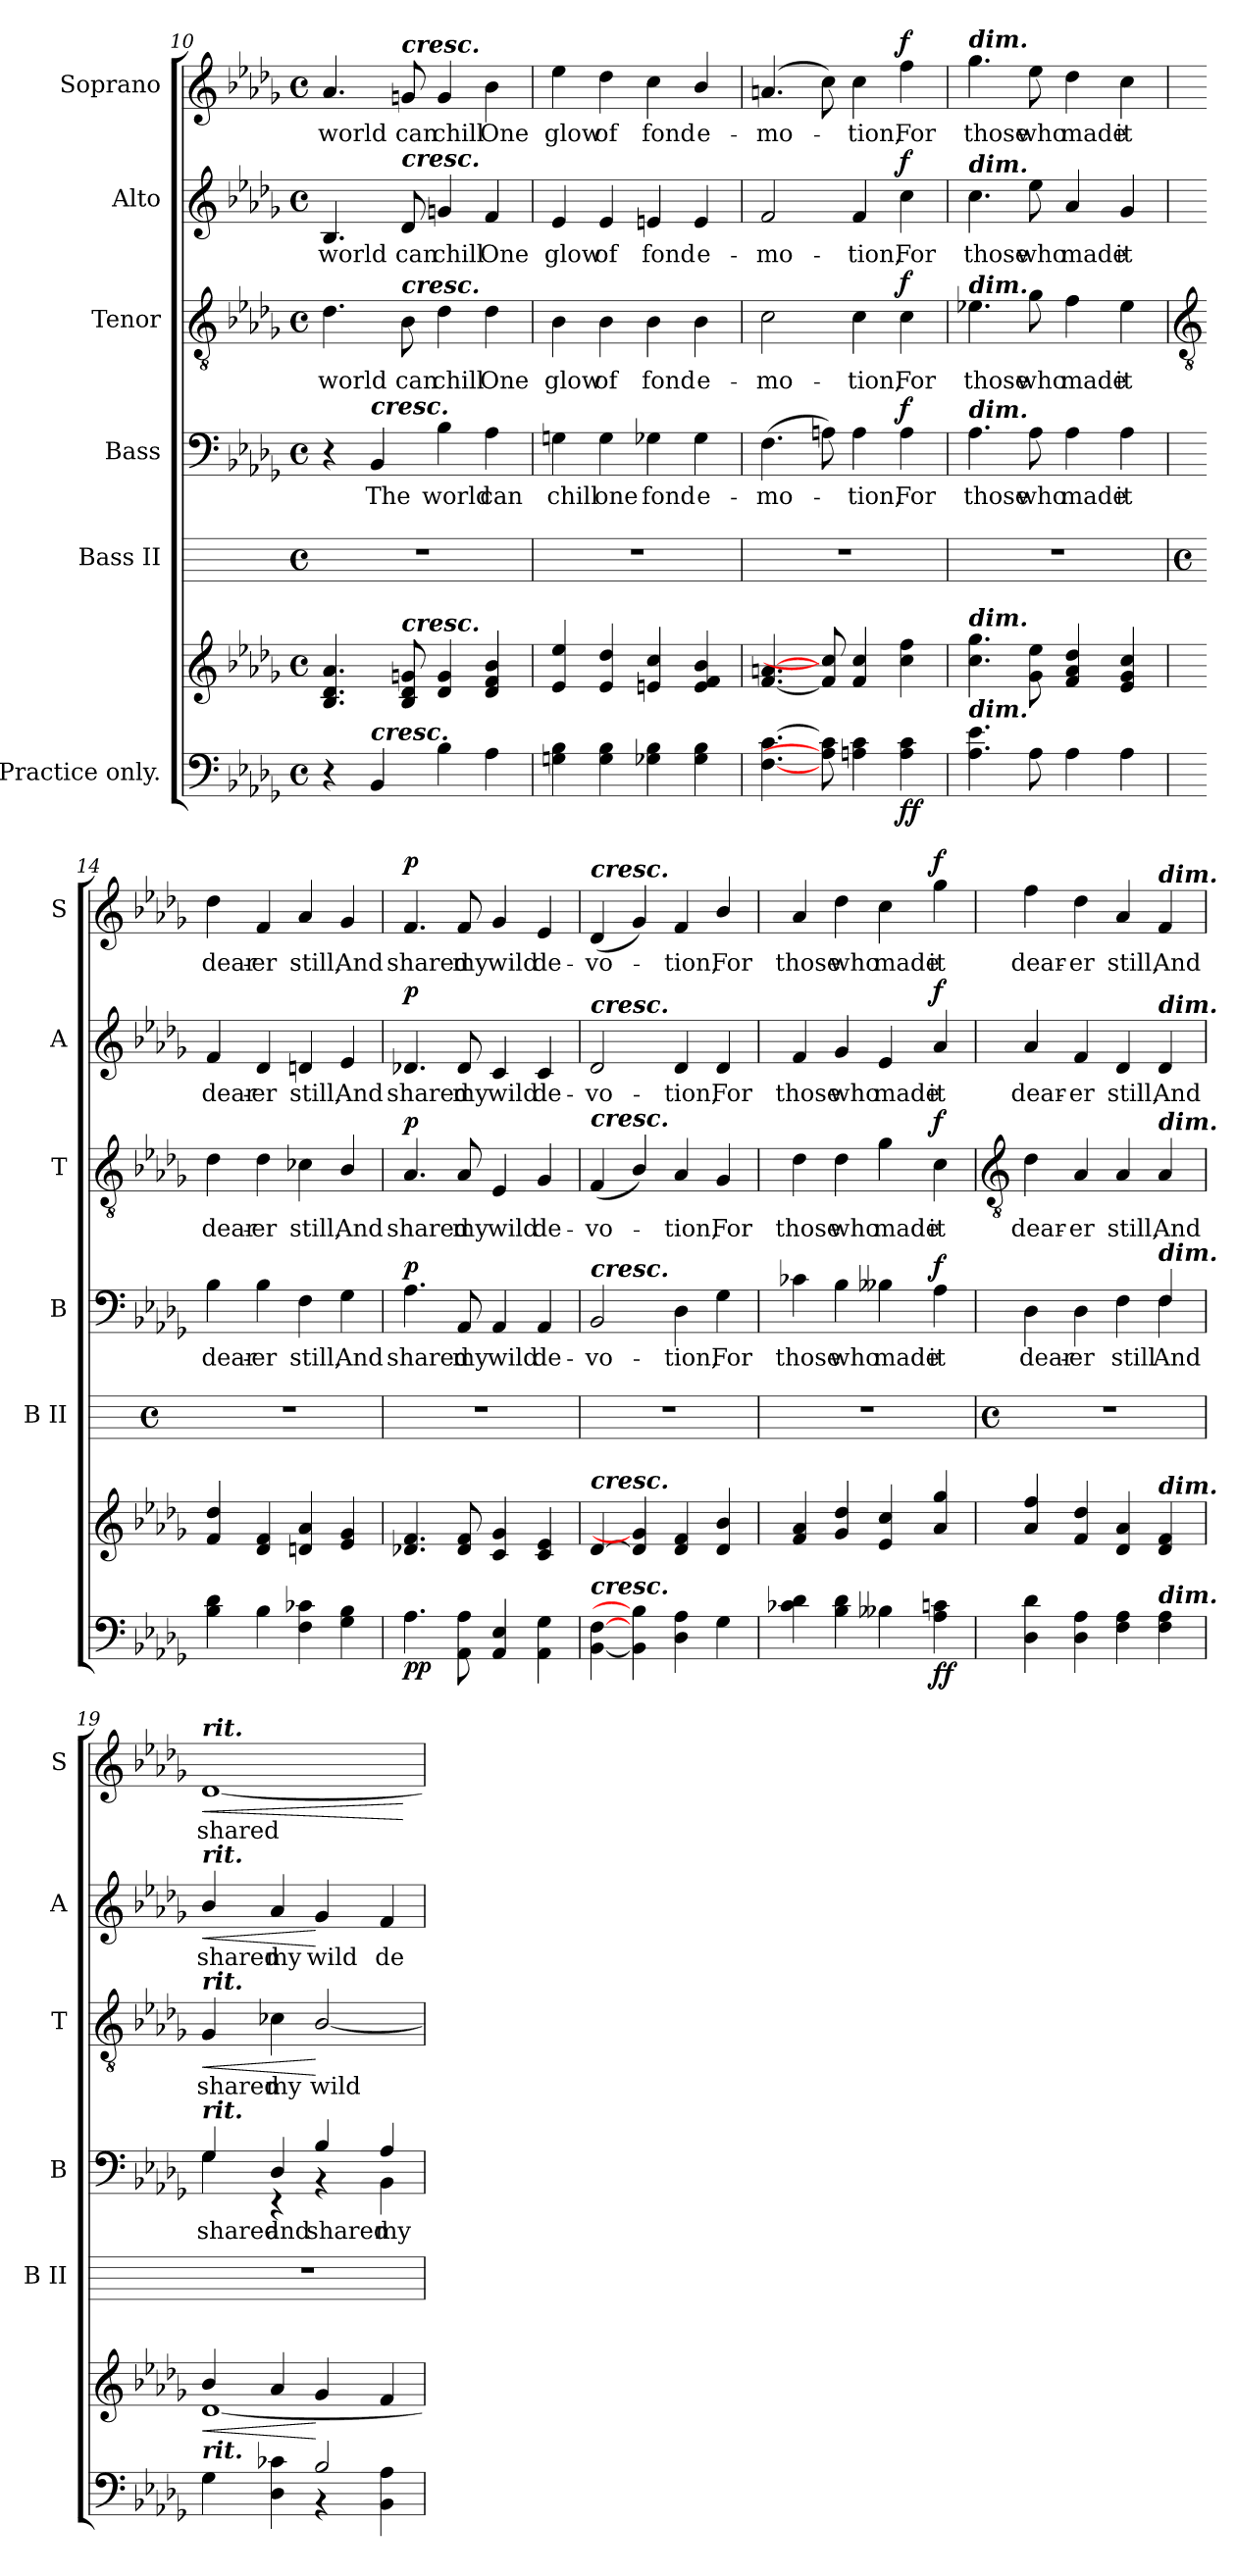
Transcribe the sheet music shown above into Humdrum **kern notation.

**kern	**kern	**dynam	**kern	**kern	**text	**dynam	**kern	**text	**dynam	**kern	**text	**dynam	**kern	**text	**dynam
*part6	*part6	*part6	*part5	*part4	*part4	*part4	*part3	*part3	*part3	*part2	*part2	*part2	*part1	*part1	*part1
*staff7	*staff6	*staff6/7	*staff5	*staff4	*staff4	*staff4	*staff3	*staff3	*staff3	*staff2	*staff2	*staff2	*staff1	*staff1	*staff1
*I"Practice only.	*	*	*I"Bass II	*I"Bass	*	*	*I"Tenor	*	*	*I"Alto	*	*	*I"Soprano	*	*
*	*	*	*I'B II	*I'B	*	*	*I'T	*	*	*I'A	*	*	*I'S	*	*
!!LO:LB:g=z
*clefF4	*clefG2	*	*	*clefF4	*	*	*clefGv2	*	*	*clefG2	*	*	*clefG2	*	*
*k[b-e-a-d-g-]	*k[b-e-a-d-g-]	*	*	*k[b-e-a-d-g-]	*	*	*k[b-e-a-d-g-]	*	*	*k[b-e-a-d-g-]	*	*	*k[b-e-a-d-g-]	*	*
*D-:	*D-:	*	*	*D-:	*	*	*D-:	*	*	*D-:	*	*	*D-:	*	*
*M4/4	*M4/4	*	*M4/4	*M4/4	*	*	*M4/4	*	*	*M4/4	*	*	*M4/4	*	*
*met(c)	*met(c)	*	*met(c)	*met(c)	*	*	*met(c)	*	*	*met(c)	*	*	*met(c)	*	*
=10	=10	=10	=10	=10	=10	=10	=10	=10	=10	=10	=10	=10	=10	=10	=10
!	!	!	!	!	!	!	!	!LO:LY:b	!	!	!LO:LY:b	!	!	!LO:LY:b	!
4r	4.B- 4.d- 4.a-	.	1r	4r	.	.	4.d-	world	.	4.B-	world	.	4.a-	world	.
!	!	!	!	!LO:TX:a:Bi:t=cresc.	!	!	!	!	!	!	!	!	!	!	!
!LO:TX:a:Bi:t=cresc.	!	!	!	!	!	!	!	!	!	!	!	!	!	!	!
!	!	!	!	!	!LO:LY:b	!	!	!	!	!	!	!	!	!	!
4BB-	.	.	.	4BB-	The	.	.	.	.	.	.	.	.	.	.
!	!	!	!	!	!	!	!	!	!	!	!	!	!LO:TX:a:Bi:t=cresc.	!	!
!	!	!	!	!	!	!	!	!	!	!LO:TX:a:Bi:t=cresc.	!	!	!	!	!
!	!	!	!	!	!	!	!LO:TX:a:Bi:t=cresc.	!	!	!	!	!	!	!	!
!	!LO:TX:a:Bi:t=cresc.	!	!	!	!	!	!	!	!	!	!	!	!	!	!
!	!	!	!	!	!	!	!	!LO:LY:b	!	!	!LO:LY:b	!	!	!LO:LY:b	!
.	8B- 8d- 8gn	.	.	.	.	.	8B-	can	.	8d-	can	.	8gn	can	.
!	!	!	!	!	!LO:LY:b	!	!	!LO:LY:b	!	!	!LO:LY:b	!	!	!LO:LY:b	!
4B-	4d- 4g	.	.	4B-	world	.	4d-	chill	.	4gn	chill	.	4g	chill	.
!	!	!	!	!	!LO:LY:b	!	!	!LO:LY:b	!	!	!LO:LY:b	!	!	!LO:LY:b	!
4A-	4d- 4f 4b-	.	.	4A-	can	.	4d-	One	.	4f	One	.	4b-	One	.
=11	=11	=11	=11	=11	=11	=11	=11	=11	=11	=11	=11	=11	=11	=11	=11
!	!	!	!	!	!LO:LY:b	!	!	!LO:LY:b	!	!	!LO:LY:b	!	!	!LO:LY:b	!
4Gn 4B-	4e- 4ee-	.	1r	4Gn	chill	.	4B-	glow	.	4e-	glow	.	4ee-	glow	.
!	!	!	!	!	!LO:LY:b	!	!	!LO:LY:b	!	!	!LO:LY:b	!	!	!LO:LY:b	!
4G 4B-	4e- 4dd-	.	.	4G	one	.	4B-	of	.	4e-	of	.	4dd-	of	.
!	!	!	!	!	!LO:LY:b	!	!	!LO:LY:b	!	!	!LO:LY:b	!	!	!LO:LY:b	!
4G-X 4B-	4en 4cc	.	.	4G-X	fond	.	4B-	fond	.	4en	fond	.	4cc	fond	.
!	!	!	!	!	!LO:LY:b	!	!	!LO:LY:b	!	!	!LO:LY:b	!	!	!LO:LY:b	!
4G- 4B-	4e/ 4f/ 4b-/	.	.	4G-	e-	.	4B-	e-	.	4e	e-	.	4b-/	e-	.
=12	=12	=12	=12	=12	=12	=12	=12	=12	=12	=12	=12	=12	=12	=12	=12
!	!	!	!	!	!LO:LY:b	!	!	!LO:LY:b	!	!	!LO:LY:b	!	!	!LO:LY:b	!
[4.F [4.c	[4.f [4.an	.	1r	(>4.F	-mo-	.	2c	-mo-	.	2f	-mo-	.	(<4.an	-mo-	.
8A] 8c]	8f] 8cc]	.	.	8An)	.	.	.	.	.	.	.	.	8cc)	.	.
!	!	!	!	!	!LO:LY:b	!	!	!LO:LY:b	!	!	!LO:LY:b	!	!	!LO:LY:b	!
4A 4c	4f 4cc	.	.	4A	tion,	.	4c	-tion,	.	4f	-tion,	.	4cc	tion,	.
!	!	!LO:DY:b=2	!	!	!LO:LY:b	!	!	!LO:LY:b	!	!	!LO:LY:b	!	!	!LO:LY:b	!
!	!	!LO:DY:n=1:b	!	!	!	!LO:DY:b	!	!	!LO:DY:b	!	!	!LO:DY:b	!	!	!LO:DY:b
4A 4c	4cc 4ff	f f	.	4A	For	f	4c	For	f	4cc	For	f	4ff	For	f
=13	=13	=13	=13	=13	=13	=13	=13	=13	=13	=13	=13	=13	=13	=13	=13
!	!	!	!	!	!	!	!	!	!	!	!	!	!LO:TX:a:Bi:t=dim.	!	!
!	!	!	!	!	!	!	!	!	!	!LO:TX:a:Bi:t=dim.	!	!	!	!	!
!	!	!	!	!	!	!	!LO:TX:a:Bi:t=dim.	!	!	!	!	!	!	!	!
!	!	!	!	!LO:TX:a:Bi:t=dim.	!	!	!	!	!	!	!	!	!	!	!
!	!LO:TX:a:Bi:t=dim.	!	!	!	!	!	!	!	!	!	!	!	!	!	!
!LO:TX:a:Bi:t=dim.	!	!	!	!	!	!	!	!	!	!	!	!	!	!	!
!	!	!	!	!	!LO:LY:b	!	!	!LO:LY:b	!	!	!LO:LY:b	!	!	!LO:LY:b	!
4.A- 4.e-	4.cc 4.gg-	.	1r	4.A-	those	.	4.e-X	those	.	4.cc	those	.	4.gg-	those	.
!	!	!	!	!	!LO:LY:b	!	!	!LO:LY:b	!	!	!LO:LY:b	!	!	!LO:LY:b	!
8A-	8g- 8ee-	.	.	8A-	who	.	8g-	who	.	8ee-	who	.	8ee-	who	.
!	!	!	!	!	!LO:LY:b	!	!	!LO:LY:b	!	!	!LO:LY:b	!	!	!LO:LY:b	!
4A-	4f 4a- 4dd-	.	.	4A-	made	.	4f	made	.	4a-	made	.	4dd-	made	.
!	!	!	!	!	!LO:LY:b	!	!	!LO:LY:b	!	!	!LO:LY:b	!	!	!LO:LY:b	!
4A-	4e- 4g- 4cc	.	.	4A-	it	.	4e-	it	.	4g-	it	.	4cc	it	.
!!LO:LB:g=z
=14	=14	=14	=14	=14	=14	=14	=14	=14	=14	=14	=14	=14	=14	=14	=14
*	*	*	*	*	*	*	*clefGv2	*	*	*	*	*	*	*	*
*	*	*	*M4/4	*	*	*	*	*	*	*	*	*	*	*	*
*	*	*	*met(c)	*	*	*	*	*	*	*	*	*	*	*	*
*	*^	*	*	*	*	*	*	*	*	*	*	*	*	*	*
!	!	!	!	!	!	!LO:LY:b	!	!	!LO:LY:b	!	!	!LO:LY:b	!	!	!LO:LY:b	!
4B- 4d-	4f 4dd-	1ryy	.	1r	4B-	dear-	.	4d-	dear-	.	4f	dear-	.	4dd-	dear-	.
!	!	!	!	!	!	!LO:LY:b	!	!	!LO:LY:b	!	!	!LO:LY:b	!	!	!LO:LY:b	!
4B-	4d- 4f	.	.	.	4B-	-er	.	4d-	-er	.	4d-	-er	.	4f	-er	.
!	!	!	!	!	!	!LO:LY:b	!	!	!LO:LY:b	!	!	!LO:LY:b	!	!	!LO:LY:b	!
4F 4c-X	4dn 4a-	.	.	.	4F	still,	.	4c-X	still,	.	4dn	still,	.	4a-	still,	.
!	!	!	!	!	!	!LO:LY:b	!	!	!LO:LY:b	!	!	!LO:LY:b	!	!	!LO:LY:b	!
4G- 4B-	4e- 4g-	.	.	.	4G-	And	.	4B-/	And	.	4e-	And	.	4g-	And	.
=15	=15	=15	=15	=15	=15	=15	=15	=15	=15	=15	=15	=15	=15	=15	=15	=15
!	!	!	!LO:DY:b=2	!	!	!LO:LY:b	!	!	!LO:LY:b	!	!	!LO:LY:b	!	!	!LO:LY:b	!
!	!	!	!LO:DY:n=1:b	!	!	!	!LO:DY:b	!	!	!LO:DY:b	!	!	!LO:DY:b	!	!	!LO:DY:b
4.A-	4.d-X 4.f	1ryy	p p	1r	4.A-	shared	p	4.A-	shared	p	4.d-X	shared	p	4.f	shared	p
!	!	!	!	!	!	!LO:LY:b	!	!	!LO:LY:b	!	!	!LO:LY:b	!	!	!LO:LY:b	!
8AA- 8A-	8d- 8f	.	.	.	8AA-	my	.	8A-	my	.	8d-	my	.	8f	my	.
!	!	!	!	!	!	!LO:LY:b	!	!	!LO:LY:b	!	!	!LO:LY:b	!	!	!LO:LY:b	!
4AA- 4E-	4c 4g-	.	.	.	4AA-	wild	.	4E-	wild	.	4c	wild	.	4g-	wild	.
!	!	!	!	!	!	!LO:LY:b	!	!	!LO:LY:b	!	!	!LO:LY:b	!	!	!LO:LY:b	!
4AA- 4G-	4c 4e-	.	.	.	4AA-	de-	.	4G-	de-	.	4c	de-	.	4e-	de-	.
=16	=16	=16	=16	=16	=16	=16	=16	=16	=16	=16	=16	=16	=16	=16	=16	=16
!	!	!	!	!	!	!	!	!	!	!	!	!	!	!LO:TX:a:Bi:t=cresc.	!	!
!	!	!	!	!	!	!	!	!	!	!	!LO:TX:a:Bi:t=cresc.	!	!	!	!	!
!	!	!	!	!	!	!	!	!LO:TX:a:Bi:t=cresc.	!	!	!	!	!	!	!	!
!	!	!	!	!	!LO:TX:a:Bi:t=cresc.	!	!	!	!	!	!	!	!	!	!	!
!	!LO:TX:a:Bi:t=cresc.	!	!	!	!	!	!	!	!	!	!	!	!	!	!	!
!LO:TX:a:Bi:t=cresc.	!	!	!	!	!	!	!	!	!	!	!	!	!	!	!	!
!	!	!	!	!	!	!LO:LY:b	!	!	!LO:LY:b	!	!	!LO:LY:b	!	!	!LO:LY:b	!
[4BB- [4F	[4d-	1ryy	.	1r	2BB-	-vo-	.	(<4F	-vo-	.	2d-	-vo-	.	(<4d-	-vo-	.
4BB-] 4B-]	4d-] 4g-]	.	.	.	.	.	.	4B-/)	.	.	.	.	.	4g-)	.	.
!	!	!	!	!	!	!LO:LY:b	!	!	!LO:LY:b	!	!	!LO:LY:b	!	!	!LO:LY:b	!
4D- 4A-	4d- 4f	.	.	.	4D-	-tion,	.	4A-	tion,	.	4d-	-tion,	.	4f	tion,	.
!	!	!	!	!	!	!LO:LY:b	!	!	!LO:LY:b	!	!	!LO:LY:b	!	!	!LO:LY:b	!
4G-	4d-/ 4b-/	.	.	.	4G-	For	.	4G-	For	.	4d-	For	.	4b-/	For	.
=17	=17	=17	=17	=17	=17	=17	=17	=17	=17	=17	=17	=17	=17	=17	=17	=17
!	!	!	!	!	!	!LO:LY:b	!	!	!LO:LY:b	!	!	!LO:LY:b	!	!	!LO:LY:b	!
4c-X 4d-	4f 4a-	1ryy	.	1r	4c-X	those	.	4d-	those	.	4f	those	.	4a-	those	.
!	!	!	!	!	!	!LO:LY:b	!	!	!LO:LY:b	!	!	!LO:LY:b	!	!	!LO:LY:b	!
4B- 4d-	4g- 4dd-	.	.	.	4B-	who	.	4d-	who	.	4g-	who	.	4dd-	who	.
!	!	!	!	!	!	!LO:LY:b	!	!	!LO:LY:b	!	!	!LO:LY:b	!	!	!LO:LY:b	!
4B--X	4e- 4cc	.	.	.	4B--X	made	.	4g-	made	.	4e-	made	.	4cc	made	.
!	!	!	!LO:DY:b=2	!	!	!LO:LY:b	!	!	!LO:LY:b	!	!	!LO:LY:b	!	!	!LO:LY:b	!
!	!	!	!LO:DY:n=1:b	!	!	!	!LO:DY:b	!	!	!LO:DY:b	!	!	!LO:DY:b	!	!	!LO:DY:b
4A- 4cn	4a- 4gg-	.	f f	.	4A-	it	f	4c	it	f	4a-	it	f	4gg-	it	f
!!LO:LB:g=z
=18	=18	=18	=18	=18	=18	=18	=18	=18	=18	=18	=18	=18	=18	=18	=18	=18
*	*	*	*	*	*	*	*	*clefGv2	*	*	*	*	*	*	*	*
*	*	*	*	*M4/4	*	*	*	*	*	*	*	*	*	*	*	*
*	*	*	*	*met(c)	*	*	*	*	*	*	*	*	*	*	*	*
*^	*	*	*	*	*^	*	*	*	*	*	*	*	*	*	*	*
!	!	!	!	!	!	!	!	!LO:LY:b	!	!	!LO:LY:b	!	!	!LO:LY:b	!	!	!LO:LY:b	!
1ryy	4D-\ 4d-\	4a-/ 4ff/	1ryy	.	1r	2.ryy	4D-\	dear-	.	4d-	dear-	.	4a-	dear-	.	4ff	dear-	.
!	!	!	!	!	!	!	!	!LO:LY:b	!	!	!LO:LY:b	!	!	!LO:LY:b	!	!	!LO:LY:b	!
.	4D-\ 4A-\	4f/ 4dd-/	.	.	.	.	4D-\	-er	.	4A-	-er	.	4f	-er	.	4dd-	-er	.
!	!	!	!	!	!	!	!	!LO:LY:b	!	!	!LO:LY:b	!	!	!LO:LY:b	!	!	!LO:LY:b	!
.	4F\ 4A-\	4d-/ 4a-/	.	.	.	.	4F\	still	.	4A-	still,	.	4d-	still,	.	4a-	still,	.
!	!	!	!	!	!	!	!	!	!	!	!	!	!	!	!	!LO:TX:a:Bi:t=dim.	!	!
!	!	!	!	!	!	!	!	!	!	!	!	!	!LO:TX:a:Bi:t=dim.	!	!	!	!	!
!	!	!	!	!	!	!	!	!	!	!LO:TX:a:Bi:t=dim.	!	!	!	!	!	!	!	!
!	!	!	!	!	!	!LO:TX:a:Bi:t=dim.	!	!	!	!	!	!	!	!	!	!	!	!
!	!	!LO:TX:a:Bi:t=dim.	!	!	!	!	!	!	!	!	!	!	!	!	!	!	!	!
!	!LO:TX:a:Bi:t=dim.	!	!	!	!	!	!	!	!	!	!	!	!	!	!	!	!	!
!	!	!	!	!	!	!	!	!LO:LY:a	!	!	!	!	!	!	!	!	!	!
!	!	!	!	!	!	!	!	!LO:LY:b	!	!	!LO:LY:b	!	!	!LO:LY:b	!	!	!LO:LY:b	!
.	4F\ 4A-\	4d-/ 4f/	.	.	.	4F/	4F\	And	.	4A-	And	.	4d-	And	.	4f	And	.
=19	=19	=19	=19	=19	=19	=19	=19	=19	=19	=19	=19	=19	=19	=19	=19	=19	=19	=19
!	!	!	!	!	!	!	!	!	!	!	!	!	!	!	!	!LO:TX:a:Bi:t=rit.	!	!
!	!	!	!	!	!	!	!	!	!	!	!	!	!LO:TX:a:Bi:t=rit.	!	!	!	!	!
!	!	!	!	!	!	!	!	!	!	!LO:TX:a:Bi:t=rit.	!	!	!	!	!	!	!	!
!	!	!	!	!	!	!LO:TX:a:Bi:t=rit.	!	!	!	!	!	!	!	!	!	!	!	!
!	!	!LO:TX:b:Bi:t=rit.	!	!	!	!	!	!	!	!	!	!	!	!	!	!	!	!
!	!	!	!	!LO:HP:b	!	!	!	!LO:LY:a	!	!	!	!	!	!	!	!	!	!
!	!	!	!	!	!	!	!	!LO:LY:b	!	!	!LO:LY:b	!LO:HP:b	!	!LO:LY:b	!LO:HP:b	!	!LO:LY:b	!LO:HP:b
2ryy	4G-\	4b-/	[1d-\	<	1r	4G-/	4G-\	shared	.	4G-	shared	<	4b-/	shared	<	[1d-	shared	<
!	!	!	!	!	!	!	!	!LO:LY:a	!	!	!LO:LY:b	!	!	!LO:LY:b	!	!	!	!
.	4D-\ 4c-X\	4a-/	.	.	.	4D-/	4r	and	.	4c-X	my	.	4a-	my	.	.	.	.
!	!	!	!	!	!	!	!	!LO:LY:a	!	!	!LO:LY:b	!	!	!LO:LY:b	!	!	!	!
2B-/	4r	4g-/	.	[	.	4B-/	4r	shared	.	[2B-/	wild	[	4g-	wild	[	.	.	.
!	!	!	!	!	!	!	!	!LO:LY:a	!	!	!	!	!	!	!	!	!	!
!	!	!	!	!	!	!	!	!LO:LY:b	!	!	!	!	!	!LO:LY:b	!	!	!	!
.	4BB-\ 4A-\	4f/	.	.	.	4A-/	4BB-\	my	.	.	.	.	4f	de-	.	.	.	.
*v	*v	*	*	*	*	*v	*v	*	*	*	*	*	*	*	*	*	*	*
*	*v	*v	*	*	*	*	*	*	*	*	*	*	*	*	*	*
.	.	.	.	.	.	.	.	.	.	.	.	.	.	.	[
=	=	=	=	=	=	=	=	=	=	=	=	=	=	=	=
*-	*-	*-	*-	*-	*-	*-	*-	*-	*-	*-	*-	*-	*-	*-	*-
